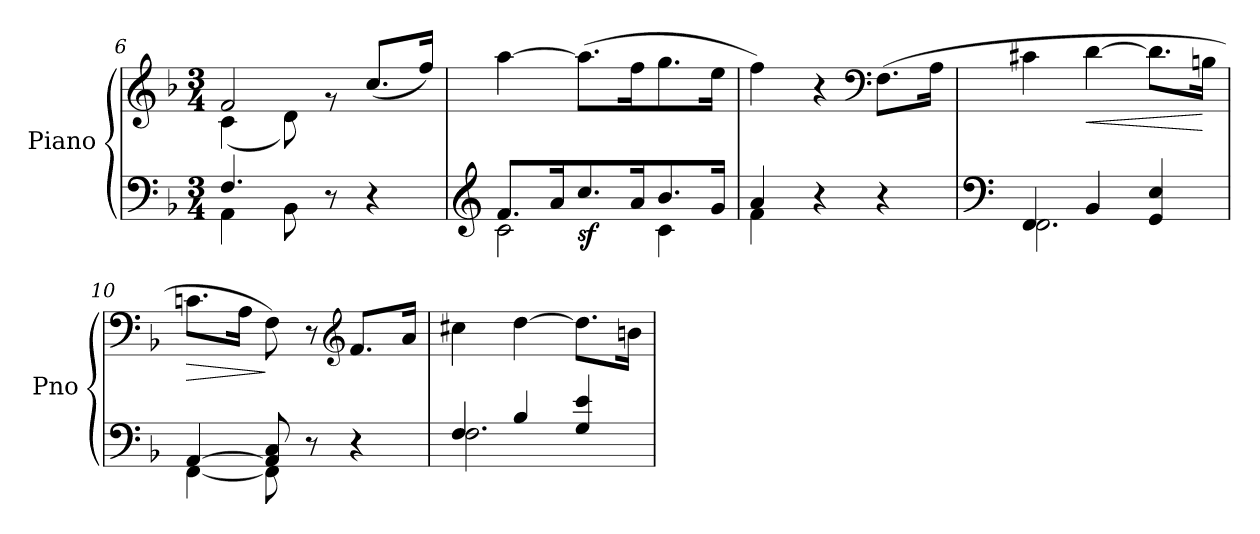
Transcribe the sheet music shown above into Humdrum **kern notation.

**kern	**kern	**dynam
*part1	*part1	*part1
*staff2	*staff1	*staff1/2
*I"Piano	*	*
*I'Pno	*	*
!!LO:LB:g=z
*clefF4	*clefG2	*
*k[b-]	*k[b-]	*
*M3/4	*M3/4	*
=6	=6	=6
*^	*^	*
4.F/	4AA\	2f/	(4c\	.
.	8BB-\	.	8d\)	.
8r	4.ryy	.	8rg	.
4r	.	(>8.cc/L	4ryy	.
.	.	16ff/Jk)	.	.
*	*	*v	*v	*
=7	=7	=7	=7
*clefG2	*	*	*
8.f/L	2c\	[4aa\	.
16a/K	.	.	.
!	!	!	!LO:DY:b=2
8.cc/	.	(8.aa\L]	sf
16a/K	.	16ff\K	.
8.b-/	4c\	8.gg\	.
16g/Jk	.	16ee\Jk	.
=8	=8	=8	=8
4a/	4f\	4ff\)	.
4r	2ryy	4r	.
*	*	*clefF4	*
4r	.	(8.F\L	.
.	.	16A\Jk	.
=9	=9	=9	=9
*clefF4	*	*	*
4FF/	2.FF\	4c#X\	.
!	!	!	!LO:HP:b
4BB-/	.	[4d\	<
4GG/ 4E/	.	8.d\L]	.
.	.	16Bn\Jk	[
=10	=10	=10	=10
!	!	!	!LO:HP:b
[4AA/	[4FF\	8.cn\L	>
.	.	16A\Jk	.
8AA/] 8C/	8FF\]	8F\)	]
8r	4.ryy	8r	.
*	*	*clefG2	*
4r	.	8.f/L	.
.	.	16a/Jk	.
!!LO:LB:g=z
=11	=11	=11	=11
4F/	2.F\	4cc#X\	.
4B-/	.	[4dd\	.
4G/ 4e/	.	8.dd\L]	.
.	.	16bn\Jk	.
*v	*v	*	*
=	=	=
*-	*-	*-
